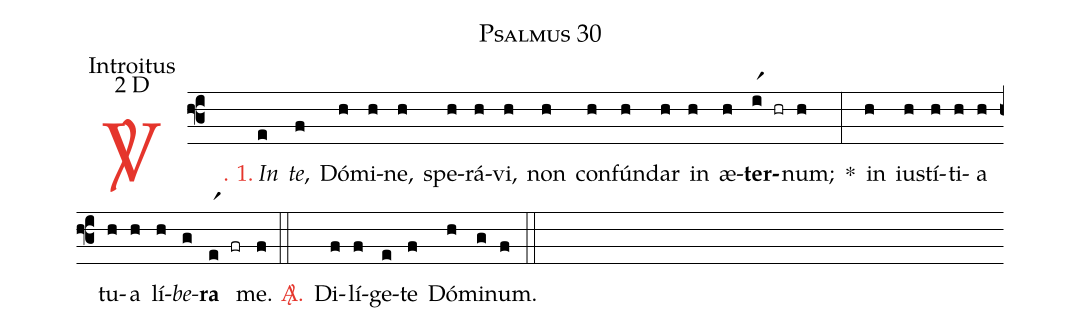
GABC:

name: Psalmus 30;
office-part: Introitus;
mode: 2;
mode-differentia: D;
%%
(f3)

<c><sp>V/</sp>. 1.</c>() <i>In</i>(e) <i>te</i>,(f) Dó(h)mi(h)ne,(h) spe(h)rá(h)vi,(h) non(h) con(h)fún(h)dar(h) in(h) æ(h)<b>ter</b>(ir1 hr)num;(h) *(:) in(h) iu(h)stí(h)ti(h)a(h) tu(h)a(h) lí(h)<i>be</i>(g)<b>ra</b>(er1 fr) me.(f)

(::)

<nlba><c><sp>A/</sp>.</c>() Di</nlba>(f)lí(f)ge(e)te(f) Dó(h)mi(g)num.(f)

(::)
